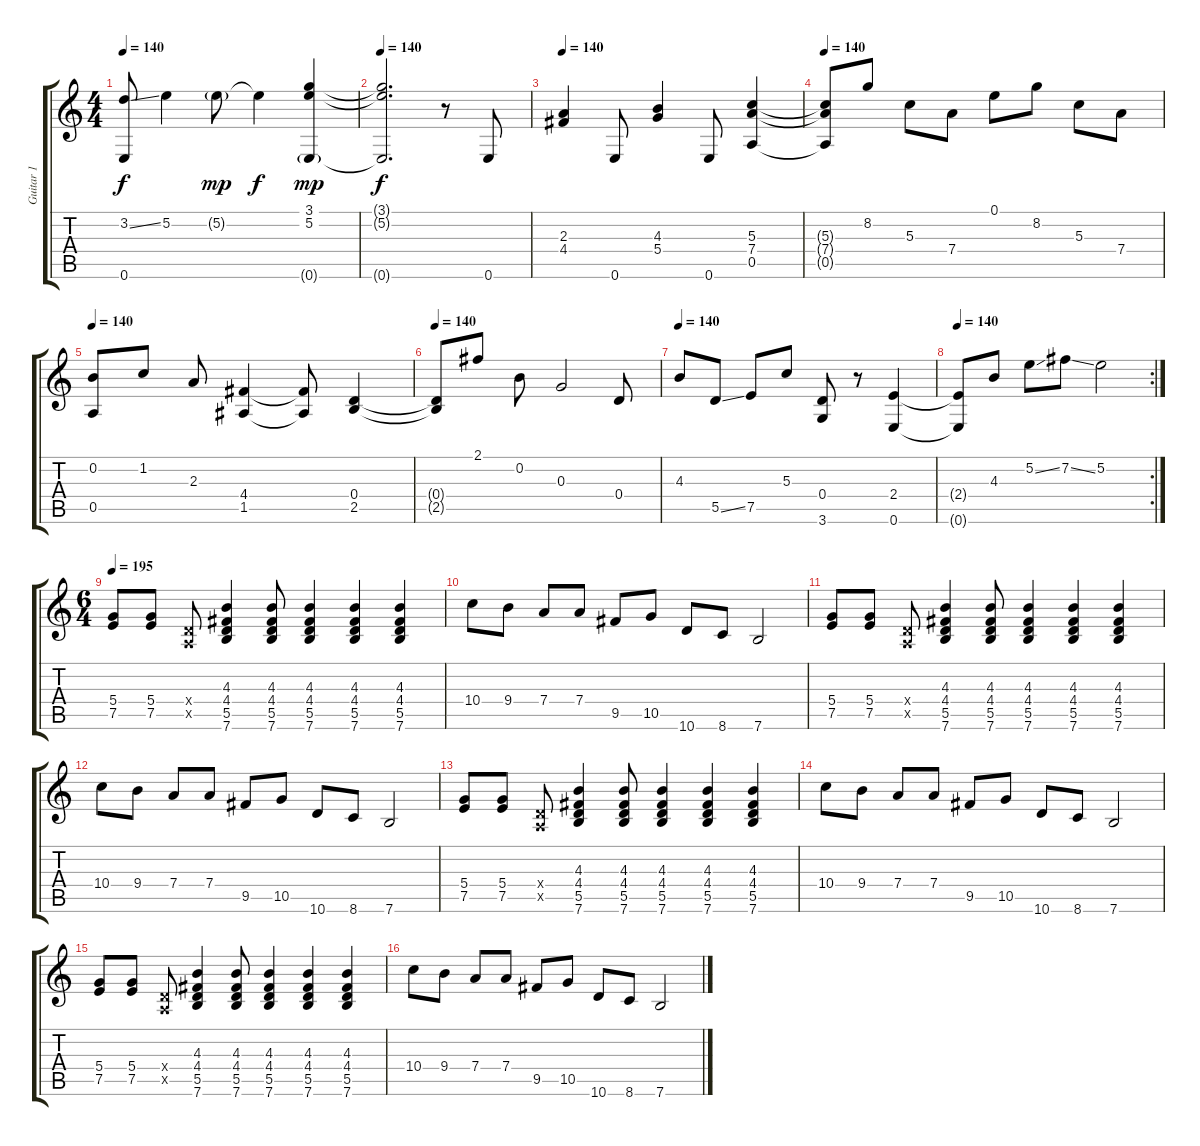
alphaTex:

\track ("Guitar 1" "Guitar 1") {solo instrument distortionguitar}
\staff {score tabs}
\tuning (E4 B3 G3 D3 A2 E2) {hide}
\ts (4 4)
\tempo 140
\clef g2
\ks c
(3.2{ss} 0.6).8{dy f balance 8 instrument electricguitarjazz} 5.2.4 5.2{g}.8{dy mp} 5.2{t}.4{dy f} (3.1 5.2 0.6{g}).4{dy mp} |
\tempo 140
(3.1{t} 5.2{t} 0.6{t}).2{d dy f} r.8 0.6.8 |
\tempo 140
(2.3 4.4).4 0.6.8 (4.3 5.4).4 0.6.8 (5.3 7.4 0.5).4 |
\tempo 140
(5.3{t} 7.4{t} 0.5{t}).8 8.2.8 5.3.8 7.4.8 0.1.8 8.2.8 5.3.8 7.4.8 |
\tempo 140
(0.2 0.5).8 1.2.8 2.3.8 (4.4 1.5).4 (4.4{t} 1.5{t}).8 (0.4 2.5).4 |
\tempo 140
(0.4{t} 2.5{t}).8 2.1.8 0.2.8 0.3.2 0.4.8 |
\tempo 140
4.3.8 5.5{ss}.8 7.5.8 5.3.8 (0.4 3.6).8 r.8 (2.4 0.6).4 |
\rc 2
\tempo 140
(2.4{t} 0.6{t}).8 4.3.8 5.2{ss}.8 7.2{ss}.8 5.2.2 |
\ts (6 4)
\tempo 195
(5.4 7.5).8{balance 12 instrument distortionguitar} (5.4 7.5).8 (0.4{x} 0.5{x}).8 (4.3 4.4 5.5 7.6).4 (4.3 4.4 5.5 7.6).8 (4.3 4.4 5.5 7.6).4 (4.3 4.4 5.5 7.6).4 (4.3 4.4 5.5 7.6).4 |
10.4.8 9.4.8 7.4.8 7.4.8 9.5.8 10.5.8 10.6.8 8.6.8 7.6.2 |
(5.4 7.5).8 (5.4 7.5).8 (0.4{x} 0.5{x}).8 (4.3 4.4 5.5 7.6).4 (4.3 4.4 5.5 7.6).8 (4.3 4.4 5.5 7.6).4 (4.3 4.4 5.5 7.6).4 (4.3 4.4 5.5 7.6).4 |
10.4.8 9.4.8 7.4.8 7.4.8 9.5.8 10.5.8 10.6.8 8.6.8 7.6.2 |
(5.4 7.5).8 (5.4 7.5).8 (0.4{x} 0.5{x}).8 (4.3 4.4 5.5 7.6).4 (4.3 4.4 5.5 7.6).8 (4.3 4.4 5.5 7.6).4 (4.3 4.4 5.5 7.6).4 (4.3 4.4 5.5 7.6).4 |
10.4.8 9.4.8 7.4.8 7.4.8 9.5.8 10.5.8 10.6.8 8.6.8 7.6.2 |
(5.4 7.5).8 (5.4 7.5).8 (0.4{x} 0.5{x}).8 (4.3 4.4 5.5 7.6).4 (4.3 4.4 5.5 7.6).8 (4.3 4.4 5.5 7.6).4 (4.3 4.4 5.5 7.6).4 (4.3 4.4 5.5 7.6).4 |
10.4.8 9.4.8 7.4.8 7.4.8 9.5.8 10.5.8 10.6.8 8.6.8 7.6.2
